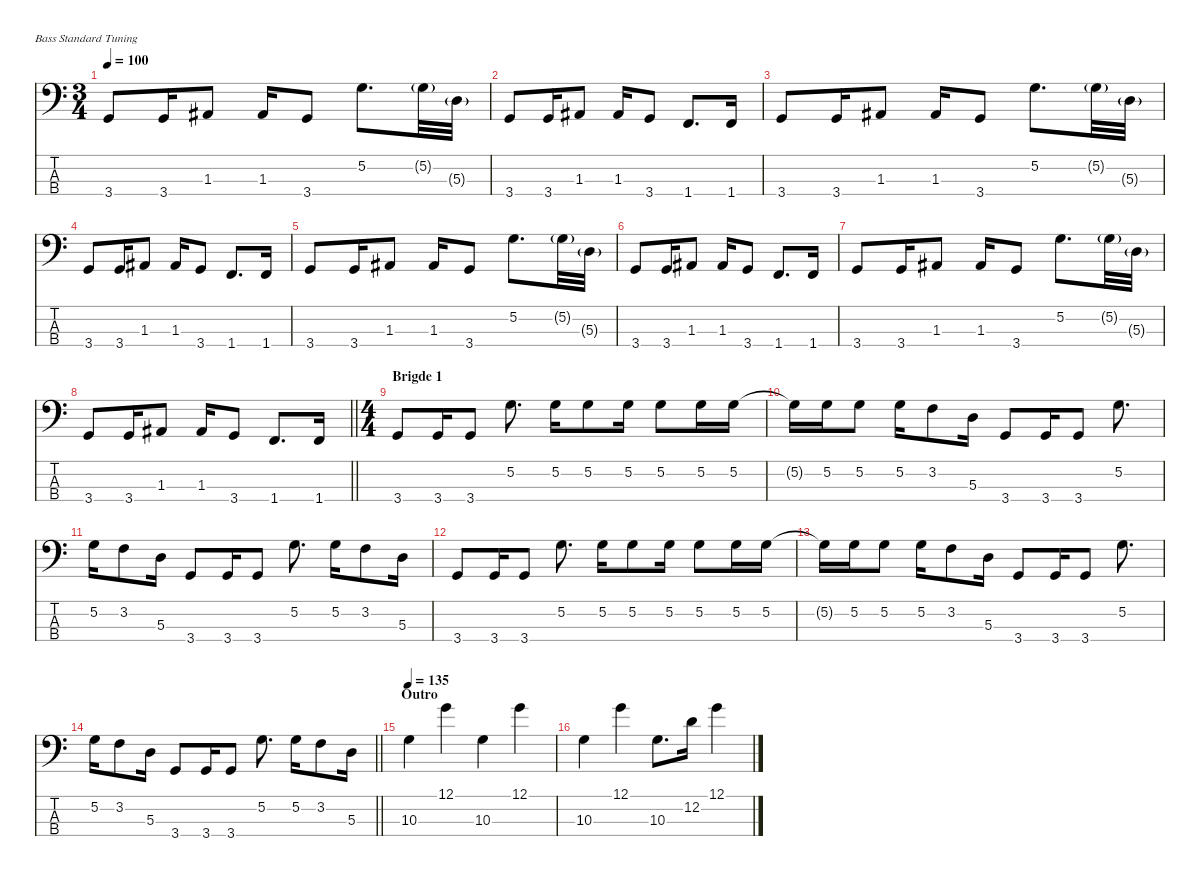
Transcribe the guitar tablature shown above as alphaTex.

\defaultSystemsLayout 4
\hideDynamics
\bracketExtendMode nobrackets
\singleTrackTrackNamePolicy hidden
\multiTrackTrackNamePolicy hidden
\firstSystemTrackNameMode fullname
\firstSystemTrackNameOrientation horizontal
\otherSystemsTrackNameOrientation horizontal
\track ("Geezer Butler - Bass" "el.bs.") {defaultSystemsLayout 4 instrument electricbassfinger}
\staff {score tabs}
\tuning (G2 D2 A1 E1)
\ts (3 4)
\tempo 100
\clef f4
\ks c
3.4.8{dy f beam Up} 3.4.16{beam Up} 1.3{acc #}.8{beam Up} 1.3{acc #}.16{beam Up} 3.4.8{beam Up} 5.2.8{d beam Down} 5.2{g}.32{dy mf beam Down} 5.3{g}.32{beam Down} |
3.4.8{dy f beam Up} 3.4.16{beam Up} 1.3{acc #}.8{beam Up} 1.3{acc #}.16{beam Up} 3.4.8{beam Up} 1.4.8{d beam Up} 1.4.16{beam Up} |
3.4.8{beam Up} 3.4.16{beam Up} 1.3{acc #}.8{beam Up} 1.3{acc #}.16{beam Up} 3.4.8{beam Up} 5.2.8{d beam Down} 5.2{g}.32{dy mf beam Down} 5.3{g}.32{beam Down} |
3.4.8{dy f beam Up} 3.4.16{beam Up} 1.3{acc #}.8{beam Up} 1.3{acc #}.16{beam Up} 3.4.8{beam Up} 1.4.8{d beam Up} 1.4.16{beam Up} |
3.4.8{beam Up} 3.4.16{beam Up} 1.3{acc #}.8{beam Up} 1.3{acc #}.16{beam Up} 3.4.8{beam Up} 5.2.8{d beam Down} 5.2{g}.32{dy mf beam Down} 5.3{g}.32{beam Down} |
3.4.8{dy f beam Up} 3.4.16{beam Up} 1.3{acc #}.8{beam Up} 1.3{acc #}.16{beam Up} 3.4.8{beam Up} 1.4.8{d beam Up} 1.4.16{beam Up} |
3.4.8{beam Up} 3.4.16{beam Up} 1.3{acc #}.8{beam Up} 1.3{acc #}.16{beam Up} 3.4.8{beam Up} 5.2.8{d beam Down} 5.2{g}.32{dy mf beam Down} 5.3{g}.32{beam Down} |
\barLineRight lightlight
3.4.8{dy f beam Up} 3.4.16{beam Up} 1.3{acc #}.8{beam Up} 1.3{acc #}.16{beam Up} 3.4.8{beam Up} 1.4.8{d beam Up} 1.4.16{beam Up} |
\ts (4 4)
\beaming (8 2 2 2 2)
\section ("" "Brigde 1")
3.4.8{beam Up} 3.4.16{beam Up} 3.4.8{beam Up} 5.2.8{d beam Down} 5.2.16{beam Down} 5.2.8{beam Down} 5.2.16{beam Down} 5.2.8{beam Down} 5.2.16{beam Down} 5.2.16{beam Down} |
5.2{t}.16{beam Down} 5.2.16{beam Down} 5.2.8{beam Down} 5.2.16{beam Down} 3.2.8{beam Down} 5.3.16{beam Down} 3.4.8{beam Up} 3.4.16{beam Up} 3.4.8{beam Up} 5.2.8{d beam Down} |
5.2.16{beam Down} 3.2.8{beam Down} 5.3.16{beam Down} 3.4.8{beam Up} 3.4.16{beam Up} 3.4.8{beam Up} 5.2.8{d beam Down} 5.2.16{beam Down} 3.2.8{beam Down} 5.3.16{beam Down} |
3.4.8{beam Up} 3.4.16{beam Up} 3.4.8{beam Up} 5.2.8{d beam Down} 5.2.16{beam Down} 5.2.8{beam Down} 5.2.16{beam Down} 5.2.8{beam Down} 5.2.16{beam Down} 5.2.16{beam Down} |
5.2{t}.16{beam Down} 5.2.16{beam Down} 5.2.8{beam Down} 5.2.16{beam Down} 3.2.8{beam Down} 5.3.16{beam Down} 3.4.8{beam Up} 3.4.16{beam Up} 3.4.8{beam Up} 5.2.8{d beam Down} |
\barLineRight lightlight
5.2.16{beam Down} 3.2.8{beam Down} 5.3.16{beam Down} 3.4.8{beam Up} 3.4.16{beam Up} 3.4.8{beam Up} 5.2.8{d beam Down} 5.2.16{beam Down} 3.2.8{beam Down} 5.3.16{beam Down} |
\section ("" "Outro")
\tempo 135
10.3.4{beam Down} 12.1.4{beam Down} 10.3.4{beam Down} 12.1.4{beam Down} |
10.3.4{beam Down} 12.1.4{beam Down} 10.3.8{d beam Down} 12.2.16{beam Down} 12.1.4{beam Down}
